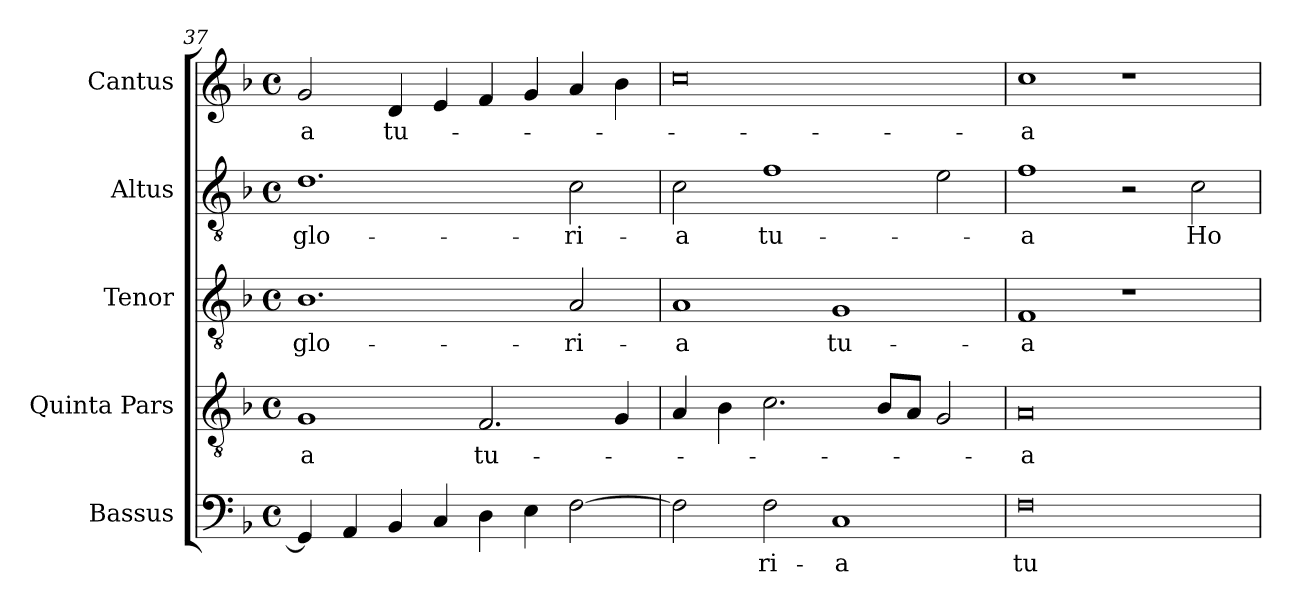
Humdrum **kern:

**kern	**text	**kern	**text	**kern	**text	**kern	**text	**kern	**text
*part5	*part5	*part4	*part4	*part3	*part3	*part2	*part2	*part1	*part1
*staff5	*staff5	*staff4	*staff4	*staff3	*staff3	*staff2	*staff2	*staff1	*staff1
*I"Bassus	*	*I"Quinta Pars	*	*I"Tenor	*	*I"Altus	*	*I"Cantus	*
*I'B.	*	*I'Q.P.	*	*I'T.	*	*I'A.	*	*I'C.	*
*clefF4	*	*clefGv2	*	*clefGv2	*	*clefGv2	*	*clefG2	*
*k[b-]	*	*k[b-]	*	*k[b-]	*	*k[b-]	*	*k[b-]	*
*F:	*	*F:	*	*F:	*	*F:	*	*F:	*
*M4/4	*	*M4/4	*	*M4/4	*	*M4/4	*	*M4/4	*
*met(c)	*	*met(c)	*	*met(c)	*	*met(c)	*	*met(c)	*
=37	=37	=37	=37	=37	=37	=37	=37	=37	=37
!	!	!	!LO:LY:b:cj	!	!LO:LY:b:cj	!	!LO:LY:b:cj	!	!LO:LY:b:cj
4GG/]	.	1G	-a	1.B-	glo-	1.d	glo-	2g/	-a
4AA/	.	.	.	.	.	.	.	.	.
!	!	!	!	!	!	!	!	!	!LO:LY:b:cj
4BB-/	.	.	.	.	.	.	.	4d/	tu-
4C/	.	.	.	.	.	.	.	4e/	.
!	!	!	!LO:LY:b:cj	!	!	!	!	!	!
4D\	.	2.F/	tu-	.	.	.	.	4f/	.
4E\	.	.	.	.	.	.	.	4g/	.
!	!	!	!	!	!LO:LY:b:cj	!	!LO:LY:b:cj	!	!
[>2F\	.	.	.	2A/	-ri-	2c\	-ri-	4a/	.
.	.	4G/	.	.	.	.	.	4b-\	.
=38	=38	=38	=38	=38	=38	=38	=38	=38	=38
!	!	!	!	!	!LO:LY:b:cj	!	!LO:LY:b:cj	!	!
2F\]	.	4A/	.	1A	-a	2c\	-a	0cc	.
.	.	4B-\	.	.	.	.	.	.	.
!	!LO:LY:b:cj	!	!	!	!	!	!LO:LY:b:cj	!	!
2F\	-ri-	2.c\	.	.	.	1f	tu-	.	.
!	!LO:LY:b:cj	!	!	!	!LO:LY:b:cj	!	!	!	!
1C	-a	.	.	1G	tu-	.	.	.	.
.	.	8B-/L	.	.	.	.	.	.	.
.	.	8A/J	.	.	.	.	.	.	.
.	.	2G/	.	.	.	2e\	.	.	.
=39	=39	=39	=39	=39	=39	=39	=39	=39	=39
!	!LO:LY:b:cj	!	!LO:LY:b:cj	!	!LO:LY:b:cj	!	!LO:LY:b:cj	!	!LO:LY:b:cj
0F	tu-	0A	-a	1F	-a	1f	-a	1cc	-a
.	.	.	.	1r	.	2r	.	1r	.
!	!	!	!	!	!	!	!LO:LY:b:cj	!	!
.	.	.	.	.	.	2c\	Ho-	.	.
=	=	=	=	=	=	=	=	=	=
*-	*-	*-	*-	*-	*-	*-	*-	*-	*-
